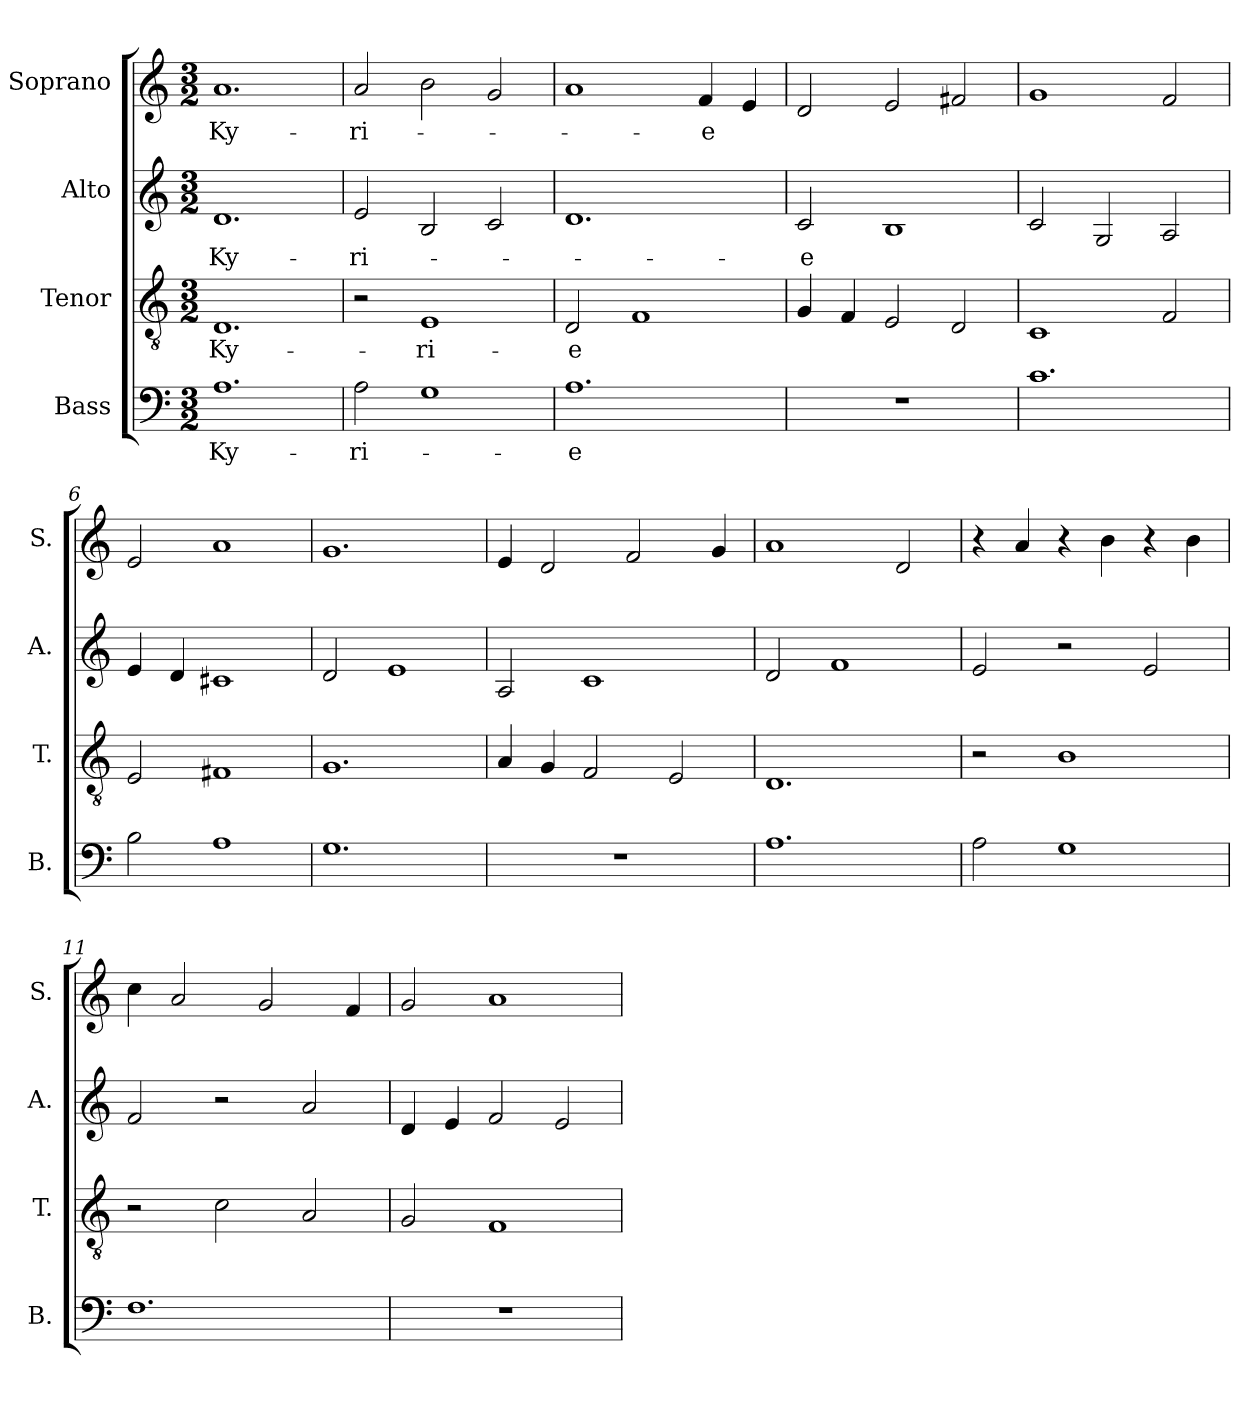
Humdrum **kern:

**kern	**text	**kern	**text	**kern	**text	**kern	**text
*part4	*part4	*part3	*part3	*part2	*part2	*part1	*part1
*staff4	*staff4	*staff3	*staff3	*staff2	*staff2	*staff1	*staff1
*I"Bass	*	*I"Tenor	*	*I"Alto	*	*I"Soprano	*
*I'B.	*	*I'T.	*	*I'A.	*	*I'S.	*
*clefF4	*	*clefGv2	*	*clefG2	*	*clefG2	*
*k[]	*	*k[]	*	*k[]	*	*k[]	*
*M3/2	*	*M3/2	*	*M3/2	*	*M3/2	*
*MM140	*	*MM140	*	*MM140	*	*MM140	*
=1	=1	=1	=1	=1	=1	=1	=1
!	!LO:LY:b	!	!LO:LY:b	!	!LO:LY:b	!	!LO:LY:b
1.A	Ky-	1.D	Ky-	1.d	Ky-	1.a	Ky-
=2	=2	=2	=2	=2	=2	=2	=2
!	!LO:LY:b	!	!	!	!LO:LY:b	!	!LO:LY:b
2A\	-ri-	2r	.	2e/	-ri-	2a/	-ri-
!	!	!	!LO:LY:b	!	!	!	!
1G	.	1E	-ri-	2B/	.	2b\	.
.	.	.	.	2c/	.	2g/	.
=3	=3	=3	=3	=3	=3	=3	=3
!	!LO:LY:b	!	!LO:LY:b	!	!	!	!
1.A	-e	2D/	-e	1.d	.	1a	.
.	.	1F	.	.	.	.	.
!	!	!	!	!	!	!	!LO:LY:b
.	.	.	.	.	.	4f/	-e
.	.	.	.	.	.	4e/	.
=4	=4	=4	=4	=4	=4	=4	=4
!	!	!	!	!	!LO:LY:b	!	!
1.r	.	4G/	.	2c/	-e	2d/	.
.	.	4F/	.	.	.	.	.
.	.	2E/	.	1B	.	2e/	.
.	.	2D/	.	.	.	2f#X/	.
=5	=5	=5	=5	=5	=5	=5	=5
1.c	.	1C	.	2c/	.	1g	.
.	.	.	.	2G/	.	.	.
.	.	2F/	.	2A/	.	2f/	.
=6	=6	=6	=6	=6	=6	=6	=6
2B\	.	2E/	.	4e/	.	2e/	.
.	.	.	.	4d/	.	.	.
1A	.	1F#X	.	1c#X	.	1a	.
=7	=7	=7	=7	=7	=7	=7	=7
1.G	.	1.G	.	2d/	.	1.g	.
.	.	.	.	1e	.	.	.
=8	=8	=8	=8	=8	=8	=8	=8
1.r	.	4A/	.	2A/	.	4e/	.
.	.	4G/	.	.	.	2d/	.
.	.	2F/	.	1c	.	.	.
.	.	.	.	.	.	2f/	.
.	.	2E/	.	.	.	.	.
.	.	.	.	.	.	4g/	.
=9	=9	=9	=9	=9	=9	=9	=9
1.A	.	1.D	.	2d/	.	1a	.
.	.	.	.	1f	.	.	.
.	.	.	.	.	.	2d/	.
!!LO:LB:g=z
=10	=10	=10	=10	=10	=10	=10	=10
2A\	.	2r	.	2e/	.	4r	.
.	.	.	.	.	.	4a/	.
1G	.	1B	.	2r	.	4r	.
.	.	.	.	.	.	4b\	.
.	.	.	.	2e/	.	4r	.
.	.	.	.	.	.	4b\	.
=11	=11	=11	=11	=11	=11	=11	=11
1.F	.	2r	.	2f/	.	4cc\	.
.	.	.	.	.	.	2a/	.
.	.	2c\	.	2r	.	.	.
.	.	.	.	.	.	2g/	.
.	.	2A/	.	2a/	.	.	.
.	.	.	.	.	.	4f/	.
=12	=12	=12	=12	=12	=12	=12	=12
1.r	.	2G/	.	4d/	.	2g/	.
.	.	.	.	4e/	.	.	.
.	.	1F	.	2f/	.	1a	.
.	.	.	.	2e/	.	.	.
=	=	=	=	=	=	=	=
*-	*-	*-	*-	*-	*-	*-	*-
